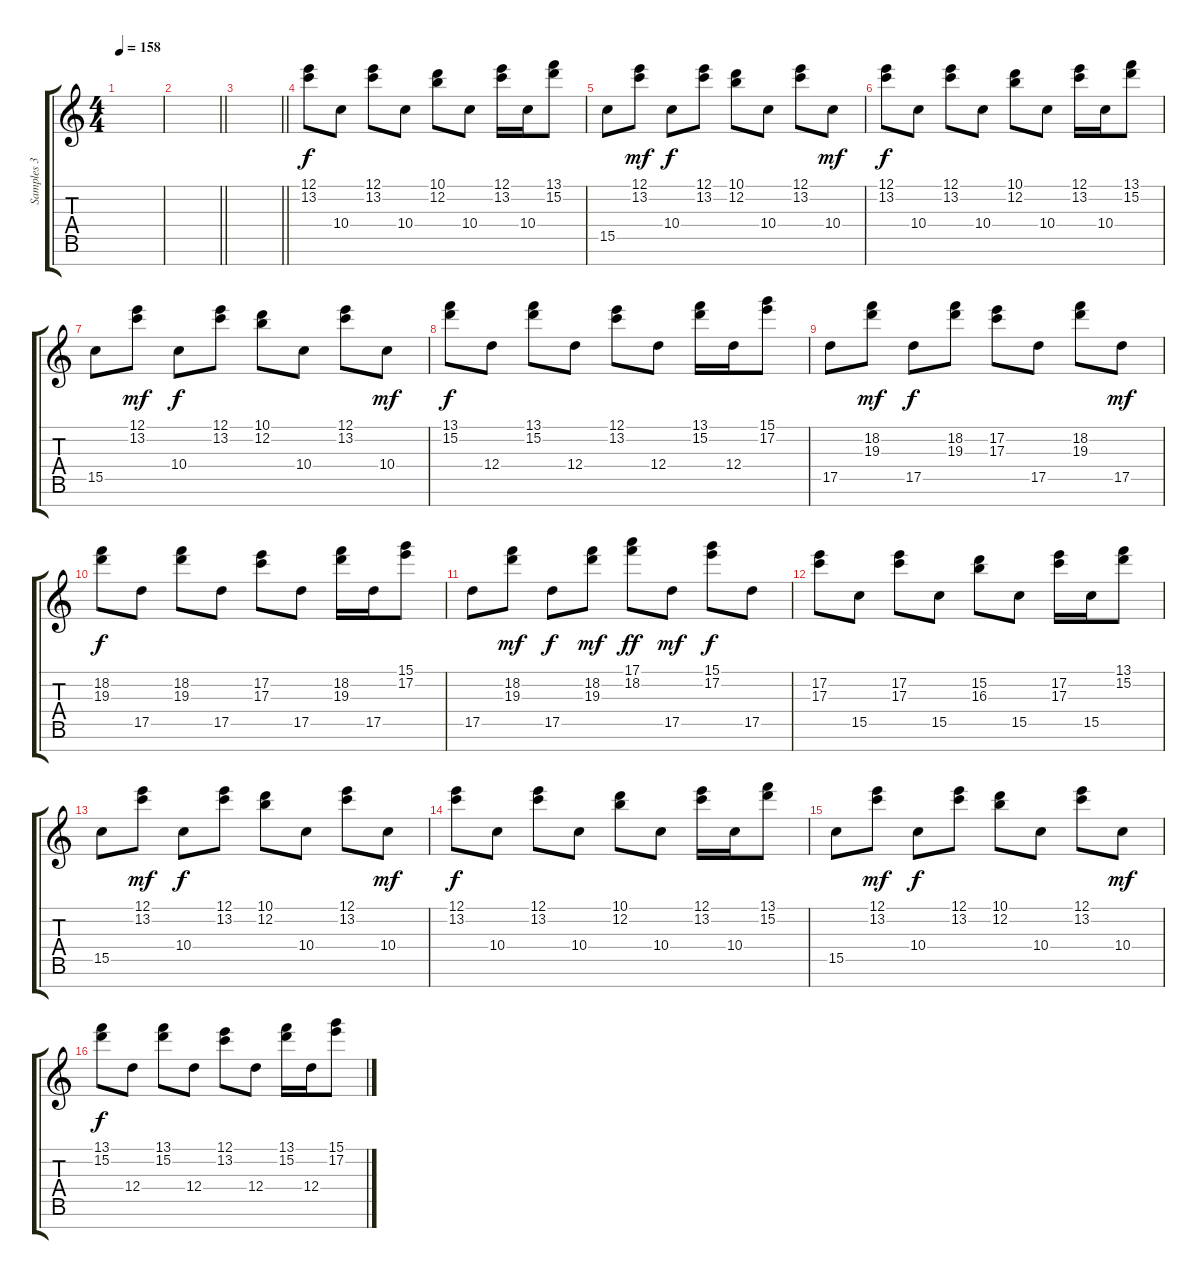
\track ("Samples 3" "Samples 3") {instrument synthbass1}
\staff {score tabs}
\tuning (E4 B3 G3 D3 A2 E2 B1) {hide}
\ts (4 4)
\tempo 158
\clef g2
\ks c
|
\barLineRight lightlight
|
\barLineRight lightlight
|
\section ("" " ")
(12.1 13.2).8 10.4.8 (12.1 13.2).8 10.4.8 (10.1 12.2).8 10.4.8 (12.1 13.2).16 10.4.16 (13.1 15.2).8 |
15.5.8 (12.1 13.2).8{dy mf} 10.4.8{dy f} (12.1 13.2).8 (10.1 12.2).8 10.4.8 (12.1 13.2).8 10.4.8{dy mf} |
(12.1 13.2).8{dy f} 10.4.8 (12.1 13.2).8 10.4.8 (10.1 12.2).8 10.4.8 (12.1 13.2).16 10.4.16 (13.1 15.2).8 |
15.5.8 (12.1 13.2).8{dy mf} 10.4.8{dy f} (12.1 13.2).8 (10.1 12.2).8 10.4.8 (12.1 13.2).8 10.4.8{dy mf} |
(13.1 15.2).8{dy f} 12.4.8 (13.1 15.2).8 12.4.8 (12.1 13.2).8 12.4.8 (13.1 15.2).16 12.4.16 (15.1 17.2).8 |
17.5.8 (18.2 19.3).8{dy mf} 17.5.8{dy f} (18.2 19.3).8 (17.2 17.3).8 17.5.8 (18.2 19.3).8 17.5.8{dy mf} |
(18.2 19.3).8{dy f} 17.5.8 (18.2 19.3).8 17.5.8 (17.2 17.3).8 17.5.8 (18.2 19.3).16 17.5.16 (15.1 17.2).8 |
17.5.8 (18.2 19.3).8{dy mf} 17.5.8{dy f} (18.2 19.3).8{dy mf} (17.1 18.2).8{dy ff} 17.5.8{dy mf} (15.1 17.2).8{dy f} 17.5.8 |
(17.2 17.3).8 15.5.8 (17.2 17.3).8 15.5.8 (15.2 16.3).8 15.5.8 (17.2 17.3).16 15.5.16 (13.1 15.2).8 |
15.5.8 (12.1 13.2).8{dy mf} 10.4.8{dy f} (12.1 13.2).8 (10.1 12.2).8 10.4.8 (12.1 13.2).8 10.4.8{dy mf} |
(12.1 13.2).8{dy f} 10.4.8 (12.1 13.2).8 10.4.8 (10.1 12.2).8 10.4.8 (12.1 13.2).16 10.4.16 (13.1 15.2).8 |
15.5.8 (12.1 13.2).8{dy mf} 10.4.8{dy f} (12.1 13.2).8 (10.1 12.2).8 10.4.8 (12.1 13.2).8 10.4.8{dy mf} |
(13.1 15.2).8{dy f} 12.4.8 (13.1 15.2).8 12.4.8 (12.1 13.2).8 12.4.8 (13.1 15.2).16 12.4.16 (15.1 17.2).8
